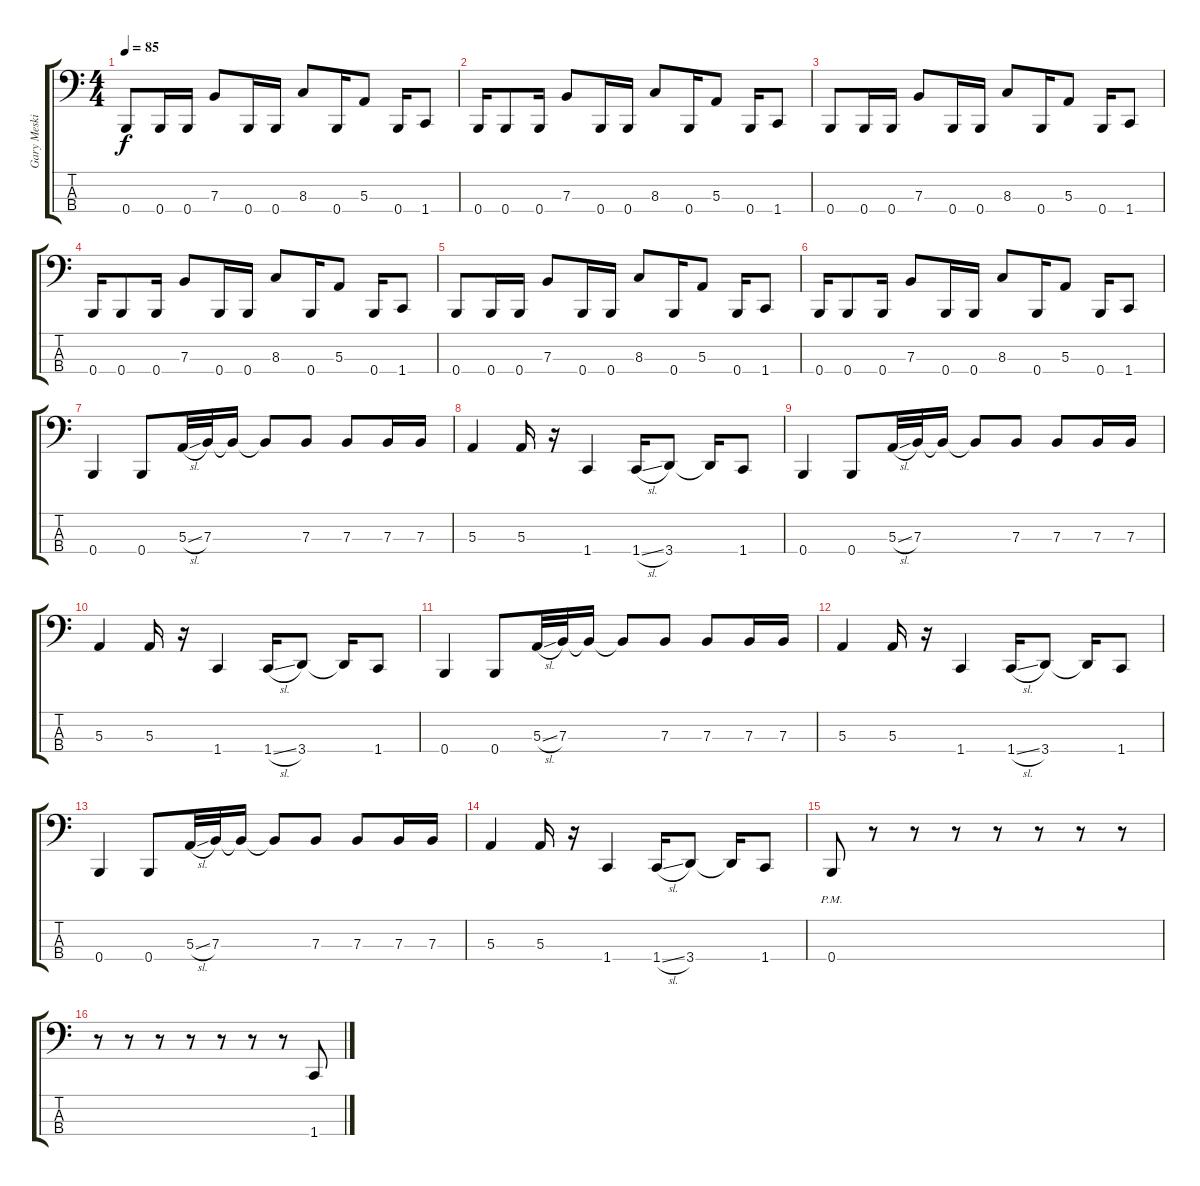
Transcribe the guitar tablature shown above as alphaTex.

\track ("Gary Meskil" "Gary Meski") {instrument electricbasspick}
\staff {score tabs}
\tuning (D2 A1 E1 B0) {hide}
\ts (4 4)
\tempo 85
\clef f4
\ks c
0.4.8{dy f} 0.4.16 0.4.16 7.3.8 0.4.16 0.4.16 8.3.8 0.4.16 5.3.8 0.4.16 1.4.8 |
0.4.16 0.4.8 0.4.16 7.3.8 0.4.16 0.4.16 8.3.8 0.4.16 5.3.8 0.4.16 1.4.8 |
0.4.8 0.4.16 0.4.16 7.3.8 0.4.16 0.4.16 8.3.8 0.4.16 5.3.8 0.4.16 1.4.8 |
0.4.16 0.4.8 0.4.16 7.3.8 0.4.16 0.4.16 8.3.8 0.4.16 5.3.8 0.4.16 1.4.8 |
0.4.8 0.4.16 0.4.16 7.3.8 0.4.16 0.4.16 8.3.8 0.4.16 5.3.8 0.4.16 1.4.8 |
0.4.16 0.4.8 0.4.16 7.3.8 0.4.16 0.4.16 8.3.8 0.4.16 5.3.8 0.4.16 1.4.8 |
0.4.4 0.4.8 5.3{sl}.32 7.3.32 7.3{t}.16 7.3{t}.8 7.3.8 7.3.8 7.3.16 7.3.16 |
5.3.4 5.3.16 r.16 1.4.4 1.4{sl}.16 3.4.8 3.4{t}.16 1.4.8 |
0.4.4 0.4.8 5.3{sl}.32 7.3.32 7.3{t}.16 7.3{t}.8 7.3.8 7.3.8 7.3.16 7.3.16 |
5.3.4 5.3.16 r.16 1.4.4 1.4{sl}.16 3.4.8 3.4{t}.16 1.4.8 |
0.4.4 0.4.8 5.3{sl}.32 7.3.32 7.3{t}.16 7.3{t}.8 7.3.8 7.3.8 7.3.16 7.3.16 |
5.3.4 5.3.16 r.16 1.4.4 1.4{sl}.16 3.4.8 3.4{t}.16 1.4.8 |
0.4.4 0.4.8 5.3{sl}.32 7.3.32 7.3{t}.16 7.3{t}.8 7.3.8 7.3.8 7.3.16 7.3.16 |
5.3.4 5.3.16 r.16 1.4.4 1.4{sl}.16 3.4.8 3.4{t}.16 1.4.8 |
0.4{pm}.8 r.8 r.8 r.8 r.8 r.8 r.8 r.8 |
r.8 r.8 r.8 r.8 r.8 r.8 r.8 1.4.8
